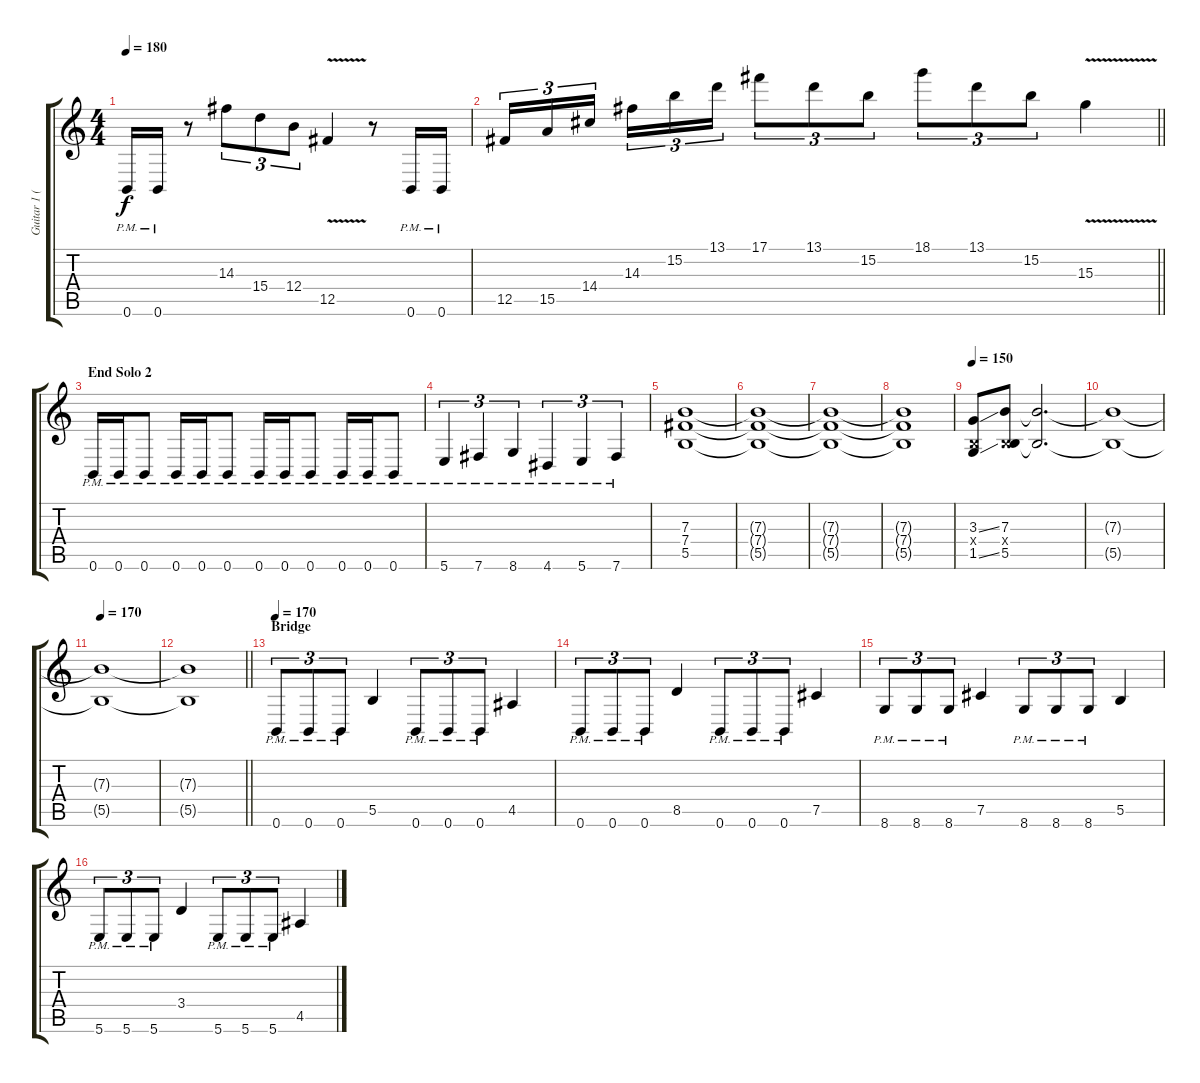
\track ("Guitar 1 (Right)" "Guitar 1 (") {instrument distortionguitar}
\staff {score tabs}
\tuning (Db4 Ab3 E3 B2 Gb2 B1) {hide}
\ts (4 4)
\tempo 180
\clef g2
\ks c
0.6{pm}.16{dy f} 0.6{pm}.16 r.8 14.3.8{tu (3 2)} 15.4.8{tu (3 2)} 12.4.8{tu (3 2)} 12.5{v}.4 r.8 0.6{pm}.16 0.6{pm}.16 |
\barLineRight lightlight
12.5.16{tu (3 2)} 15.5.16{tu (3 2)} 14.4.16{tu (3 2) beam splitsecondary} 14.3.16{tu (3 2)} 15.2.16{tu (3 2)} 13.1.16{tu (3 2)} 17.1.8{tu (3 2)} 13.1.8{tu (3 2)} 15.2.8{tu (3 2)} 18.1.8{tu (3 2)} 13.1.8{tu (3 2)} 15.2.8{tu (3 2)} 15.3{v}.4 |
\section ("" "End Solo 2")
0.6{pm}.16 0.6{pm}.16 0.6{pm}.8 0.6{pm}.16 0.6{pm}.16 0.6{pm}.8 0.6{pm}.16 0.6{pm}.16 0.6{pm}.8 0.6{pm}.16 0.6{pm}.16 0.6{pm}.8 |
5.6{pm}.4{tu (3 2)} 7.6{pm}.4{tu (3 2)} 8.6{pm}.4{tu (3 2)} 4.6{pm}.4{tu (3 2)} 5.6{pm}.4{tu (3 2)} 7.6{pm}.4{tu (3 2)} |
(7.3 7.4 5.5).1 |
(7.3{t} 7.4{t} 5.5{t}).1 |
(7.3{t} 7.4{t} 5.5{t}).1 |
(7.3{t} 7.4{t} 5.5{t}).1 |
\tempo 150
(3.3{ss} 0.4{x} 1.5{ss}).8 (7.3 0.4{x} 5.5).8 (7.3{t} 5.5{t}).2{d} |
(7.3{t} 5.5{t}).1 |
\tempo 170
(7.3{t} 5.5{t}).1 |
\barLineRight lightlight
(7.3{t} 5.5{t}).1 |
\section ("" "Bridge")
\tempo 170
0.6{pm}.8{tu (3 2)} 0.6{pm}.8{tu (3 2)} 0.6{pm}.8{tu (3 2)} 5.5.4 0.6{pm}.8{tu (3 2)} 0.6{pm}.8{tu (3 2)} 0.6{pm}.8{tu (3 2)} 4.5.4 |
0.6{pm}.8{tu (3 2)} 0.6{pm}.8{tu (3 2)} 0.6{pm}.8{tu (3 2)} 8.5.4 0.6{pm}.8{tu (3 2)} 0.6{pm}.8{tu (3 2)} 0.6{pm}.8{tu (3 2)} 7.5.4 |
8.6{pm}.8{tu (3 2)} 8.6{pm}.8{tu (3 2)} 8.6{pm}.8{tu (3 2)} 7.5.4 8.6{pm}.8{tu (3 2)} 8.6{pm}.8{tu (3 2)} 8.6{pm}.8{tu (3 2)} 5.5.4 |
5.6{pm}.8{tu (3 2)} 5.6{pm}.8{tu (3 2)} 5.6{pm}.8{tu (3 2)} 3.4.4 5.6{pm}.8{tu (3 2)} 5.6{pm}.8{tu (3 2)} 5.6{pm}.8{tu (3 2)} 4.5.4
